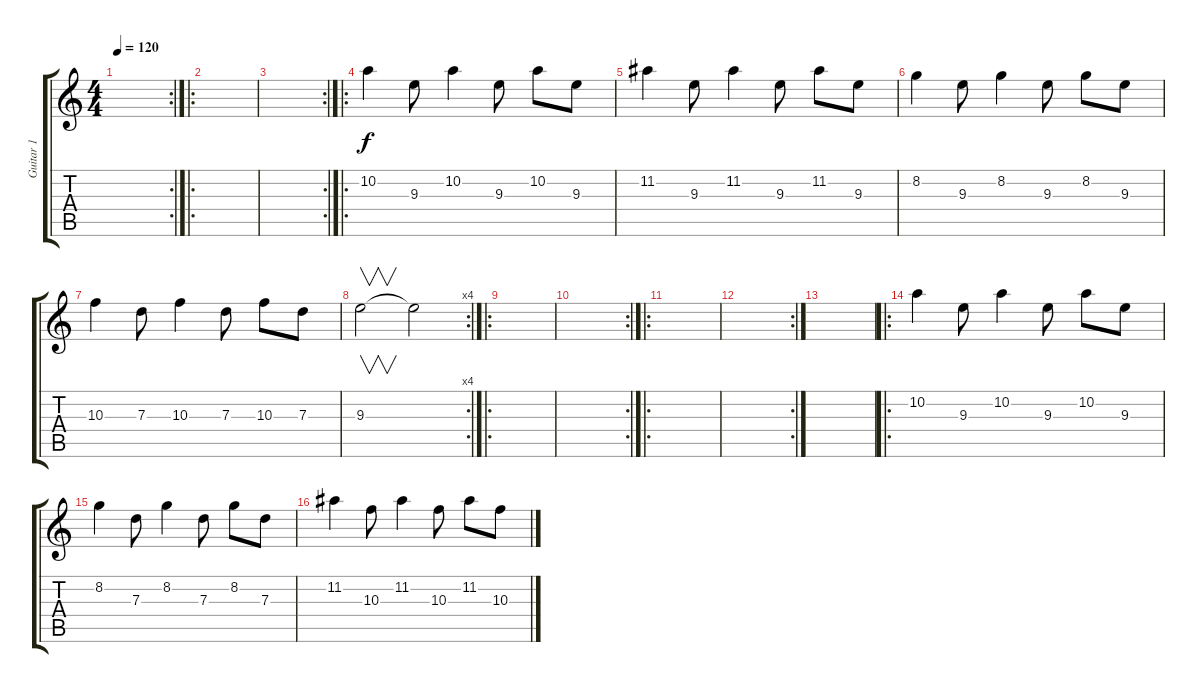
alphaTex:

\track ("Guitar 1" "Guitar 1") {instrument electricguitarclean}
\staff {score tabs}
\tuning (E4 B3 G3 D3 A2 E2) {hide}
\rc 2
\ts (4 4)
\tempo 120
\clef g2
\ks c
|
\ro
|
\rc 2
|
\ro
10.2.4 9.3.8 10.2.4 9.3.8 10.2.8 9.3.8 |
11.2.4 9.3.8 11.2.4 9.3.8 11.2.8 9.3.8 |
8.2.4 9.3.8 8.2.4 9.3.8 8.2.8 9.3.8 |
10.3.4 7.3.8 10.3.4 7.3.8 10.3.8 7.3.8 |
\rc 4
9.3.2{v} 9.3{t}.2 |
\ro
|
\rc 2
|
\ro
|
\rc 2
|
|
\ro
10.2.4 9.3.8 10.2.4 9.3.8 10.2.8 9.3.8 |
8.2.4 7.3.8 8.2.4 7.3.8 8.2.8 7.3.8 |
11.2.4 10.3.8 11.2.4 10.3.8 11.2.8 10.3.8
